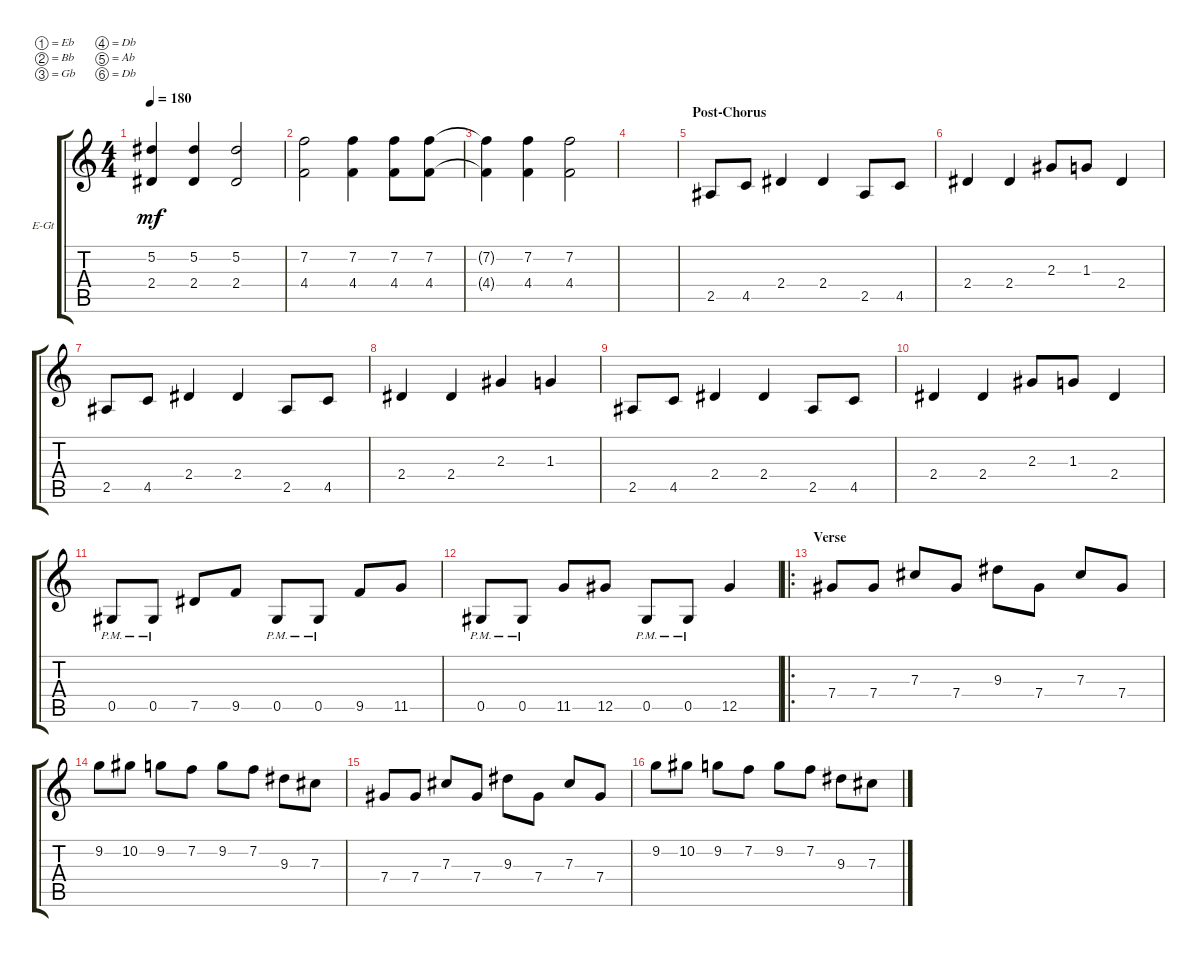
\defaultSystemsLayout 4
\bracketExtendMode groupsimilarinstruments
\firstSystemTrackNameOrientation horizontal
\otherSystemsTrackNameOrientation horizontal
\track ("Lead guitar" "E-Gt") {instrument overdrivenguitar}
\staff {score tabs}
\tuning (Eb4 Bb3 Gb3 Db3 Ab2 Db2)
\ts (4 4)
\tempo 180
\clef g2
\ks c
(2.4{t} 5.2{t}).4{dy mf} (2.4 5.2).4 (2.4 5.2).2 |
(4.4 7.2).2 (4.4 7.2).4 (4.4 7.2).8 (4.4 7.2).8 |
(4.4{t} 7.2{t}).4 (4.4 7.2).4 (4.4 7.2).2 |
|
\section ("" "Post-Chorus")
2.5.8 4.5.8 2.4.4 2.4.4 2.5.8 4.5.8 |
2.4.4 2.4.4 2.3.8 1.3.8 2.4.4 |
2.5.8 4.5.8 2.4.4 2.4.4 2.5.8 4.5.8 |
2.4.4 2.4.4 2.3.4 1.3.4 |
2.5.8 4.5.8 2.4.4 2.4.4 2.5.8 4.5.8 |
2.4.4 2.4.4 2.3.8 1.3.8 2.4.4 |
0.5{pm}.8 0.5{pm}.8 7.5.8 9.5.8 0.5{pm}.8 0.5{pm}.8 9.5.8 11.5.8 |
0.5{pm}.8 0.5{pm}.8 11.5.8 12.5.8 0.5{pm}.8 0.5{pm}.8 12.5.4 |
\ro
\section ("" "Verse")
7.4.8 7.4.8 7.3.8 7.4.8 9.3.8 7.4.8 7.3.8 7.4.8 |
9.2.8 10.2.8 9.2.8 7.2.8 9.2.8 7.2.8 9.3.8 7.3.8 |
7.4.8 7.4.8 7.3.8 7.4.8 9.3.8 7.4.8 7.3.8 7.4.8 |
9.2.8 10.2.8 9.2.8 7.2.8 9.2.8 7.2.8 9.3.8 7.3.8
